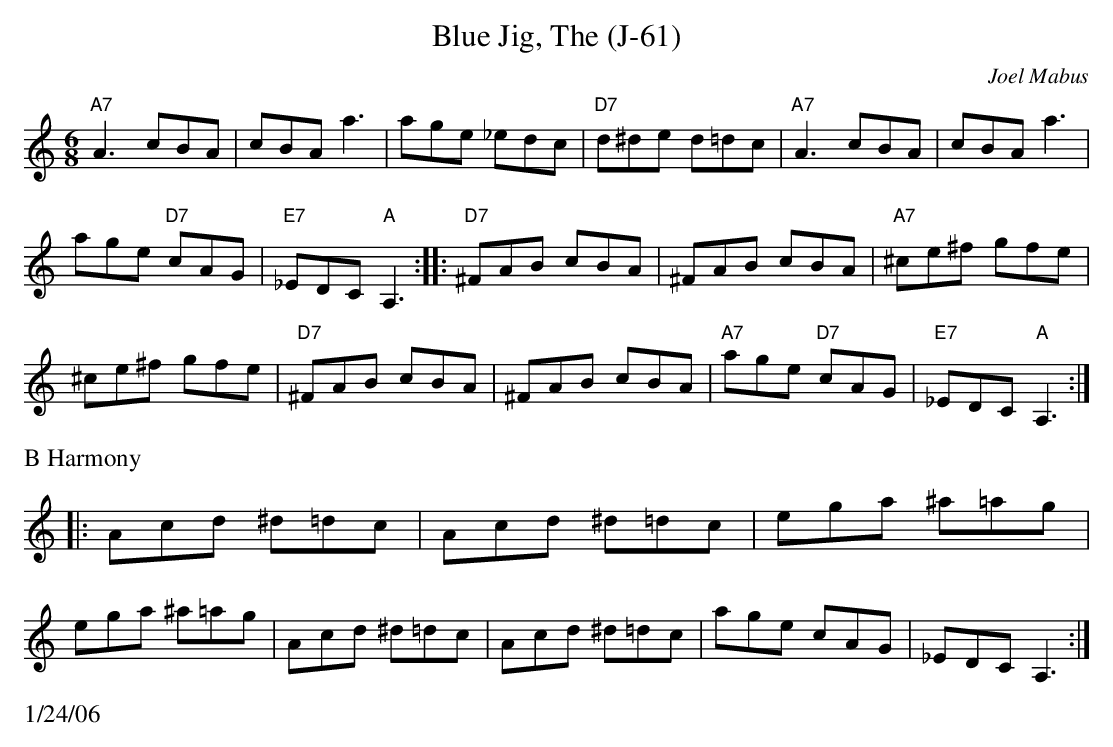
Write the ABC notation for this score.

X:1
T: Blue Jig, The (J-61)
C: Joel Mabus
M: 6/8
K: Am
"A7"A3 cBA| cBA a3| age _edc| "D7"d^de d=dc| "A7"A3 cBA| cBA a3|! age "D7"cAG| "E7"_EDC "A"A,3:| |:"D7"^FAB cBA| ^FAB cBA| "A7"^ce^f gfe|! ^ce^f gfe| "D7"^FAB cBA| ^FAB cBA| "A7"age "D7"cAG| "E7"_EDC "A"A,3 :|
%%text B Harmony
|:Acd ^d=dc |Acd ^d=dc |ega ^a=ag |ega ^a=ag |
Acd ^d=dc |Acd ^d=dc | age cAG| _EDC A,3 :|
